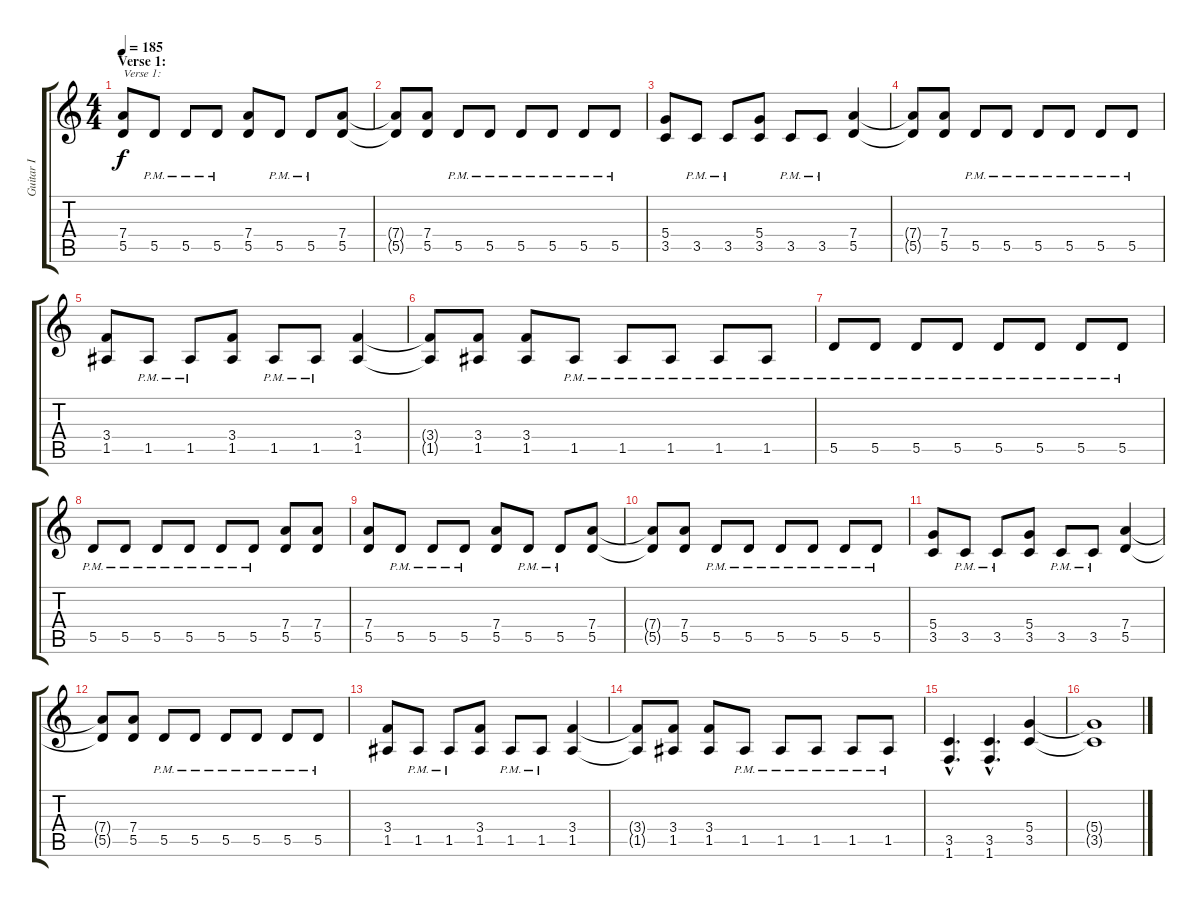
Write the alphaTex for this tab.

\track ("Guitar I" "Guitar I") {instrument distortionguitar}
\staff {score tabs}
\tuning (E4 B3 G3 D3 A2 E2) {hide}
\ts (4 4)
\section ("" "Verse 1:")
\tempo 185
\clef g2
\ks c
(7.4 5.5).8{txt "Verse 1:" dy f} 5.5{pm}.8 5.5{pm}.8 5.5{pm}.8 (7.4 5.5).8 5.5{pm}.8 5.5{pm}.8 (7.4 5.5).8 |
(7.4{t} 5.5{t}).8 (7.4 5.5).8 5.5{pm}.8 5.5{pm}.8 5.5{pm}.8 5.5{pm}.8 5.5{pm}.8 5.5{pm}.8 |
(5.4 3.5).8 3.5{pm}.8 3.5{pm}.8 (5.4 3.5).8 3.5{pm}.8 3.5{pm}.8 (7.4 5.5).4 |
(7.4{t} 5.5{t}).8 (7.4 5.5).8 5.5{pm}.8 5.5{pm}.8 5.5{pm}.8 5.5{pm}.8 5.5{pm}.8 5.5{pm}.8 |
(3.4 1.5).8 1.5{pm}.8 1.5{pm}.8 (3.4 1.5).8 1.5{pm}.8 1.5{pm}.8 (3.4 1.5).4 |
(3.4{t} 1.5{t}).8 (3.4 1.5).8 (3.4 1.5).8 1.5{pm}.8 1.5{pm}.8 1.5{pm}.8 1.5{pm}.8 1.5{pm}.8 |
5.5{pm}.8 5.5{pm}.8 5.5{pm}.8 5.5{pm}.8 5.5{pm}.8 5.5{pm}.8 5.5{pm}.8 5.5{pm}.8 |
5.5{pm}.8 5.5{pm}.8 5.5{pm}.8 5.5{pm}.8 5.5{pm}.8 5.5{pm}.8 (7.4 5.5).8 (7.4 5.5).8 |
(7.4 5.5).8 5.5{pm}.8 5.5{pm}.8 5.5{pm}.8 (7.4 5.5).8 5.5{pm}.8 5.5{pm}.8 (7.4 5.5).8 |
(7.4{t} 5.5{t}).8 (7.4 5.5).8 5.5{pm}.8 5.5{pm}.8 5.5{pm}.8 5.5{pm}.8 5.5{pm}.8 5.5{pm}.8 |
(5.4 3.5).8 3.5{pm}.8 3.5{pm}.8 (5.4 3.5).8 3.5{pm}.8 3.5{pm}.8 (7.4 5.5).4 |
(7.4{t} 5.5{t}).8 (7.4 5.5).8 5.5{pm}.8 5.5{pm}.8 5.5{pm}.8 5.5{pm}.8 5.5{pm}.8 5.5{pm}.8 |
(3.4 1.5).8 1.5{pm}.8 1.5{pm}.8 (3.4 1.5).8 1.5{pm}.8 1.5{pm}.8 (3.4 1.5).4 |
(3.4{t} 1.5{t}).8 (3.4 1.5).8 (3.4 1.5).8 1.5{pm}.8 1.5{pm}.8 1.5{pm}.8 1.5{pm}.8 1.5{pm}.8 |
(3.5{hac} 1.6{hac}).4{d} (3.5{hac} 1.6{hac}).4{d} (5.4 3.5).4 |
(5.4{t} 3.5{t}).1
